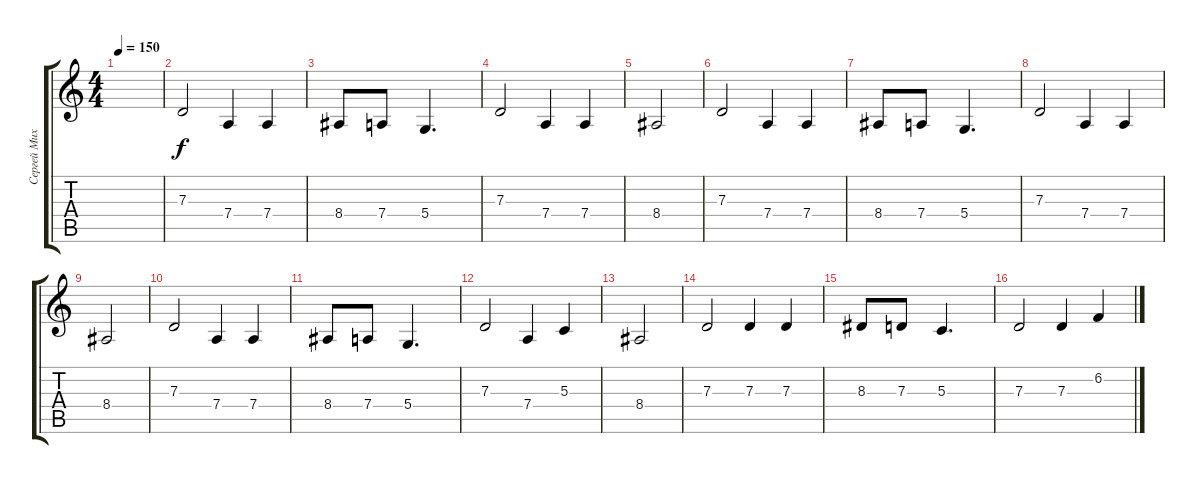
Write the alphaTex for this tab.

\track ("Сергей Михалок" "Сергей Мих") {instrument lead6voice}
\staff {score tabs}
\tuning (E4 B3 G3 D3 A2 E2) {hide}
\ts (4 4)
\tempo 150
\clef g2
\ks c
|
7.3.2 7.4.4 7.4.4 |
8.4.8 7.4.8 5.4.4{d} |
7.3.2 7.4.4 7.4.4 |
8.4.2 |
7.3.2 7.4.4 7.4.4 |
8.4.8 7.4.8 5.4.4{d} |
7.3.2 7.4.4 7.4.4 |
8.4.2 |
7.3.2 7.4.4 7.4.4 |
8.4.8 7.4.8 5.4.4{d} |
7.3.2 7.4.4 5.3.4 |
8.4.2 |
7.3.2 7.3.4 7.3.4 |
8.3.8 7.3.8 5.3.4{d} |
7.3.2 7.3.4 6.2.4
